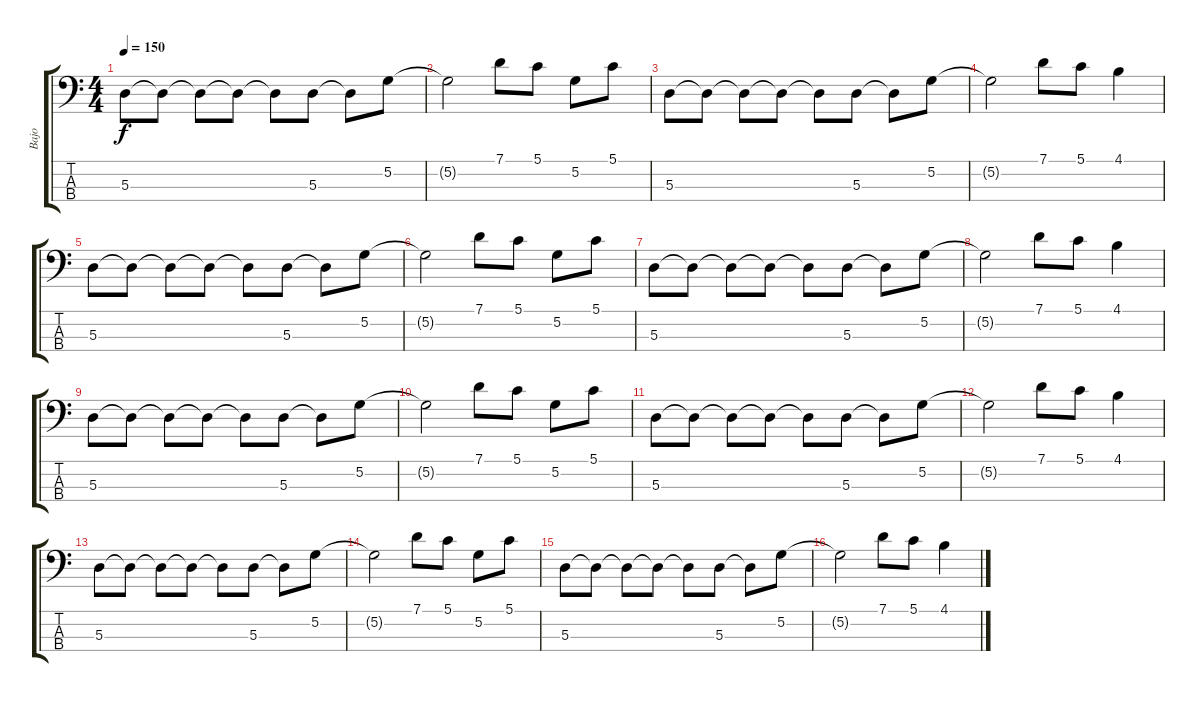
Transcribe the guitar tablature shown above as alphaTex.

\track ("Bajo" "Bajo") {instrument electricbassfinger}
\staff {score tabs}
\tuning (G2 D2 A1 E1) {hide}
\ts (4 4)
\tempo 150
\tempo 140
\tempo 150
\clef f4
\ks c
5.3.8{dy f instrument electricbassfinger} 5.3{t}.8 5.3{t}.8 5.3{t}.8 5.3{t}.8 5.3.8 5.3{t}.8 5.2.8 |
5.2{t}.2 7.1.8 5.1.8 5.2.8 5.1.8 |
5.3.8 5.3{t}.8 5.3{t}.8 5.3{t}.8 5.3{t}.8 5.3.8 5.3{t}.8 5.2.8 |
5.2{t}.2 7.1.8 5.1.8 4.1.4 |
5.3.8 5.3{t}.8 5.3{t}.8 5.3{t}.8 5.3{t}.8 5.3.8 5.3{t}.8 5.2.8 |
5.2{t}.2 7.1.8 5.1.8 5.2.8 5.1.8 |
5.3.8 5.3{t}.8 5.3{t}.8 5.3{t}.8 5.3{t}.8 5.3.8 5.3{t}.8 5.2.8 |
5.2{t}.2 7.1.8 5.1.8 4.1.4 |
5.3.8 5.3{t}.8 5.3{t}.8 5.3{t}.8 5.3{t}.8 5.3.8 5.3{t}.8 5.2.8 |
5.2{t}.2 7.1.8 5.1.8 5.2.8 5.1.8 |
5.3.8 5.3{t}.8 5.3{t}.8 5.3{t}.8 5.3{t}.8 5.3.8 5.3{t}.8 5.2.8 |
5.2{t}.2 7.1.8 5.1.8 4.1.4 |
5.3.8 5.3{t}.8 5.3{t}.8 5.3{t}.8 5.3{t}.8 5.3.8 5.3{t}.8 5.2.8 |
5.2{t}.2 7.1.8 5.1.8 5.2.8 5.1.8 |
5.3.8 5.3{t}.8 5.3{t}.8 5.3{t}.8 5.3{t}.8 5.3.8 5.3{t}.8 5.2.8 |
5.2{t}.2 7.1.8 5.1.8 4.1.4
